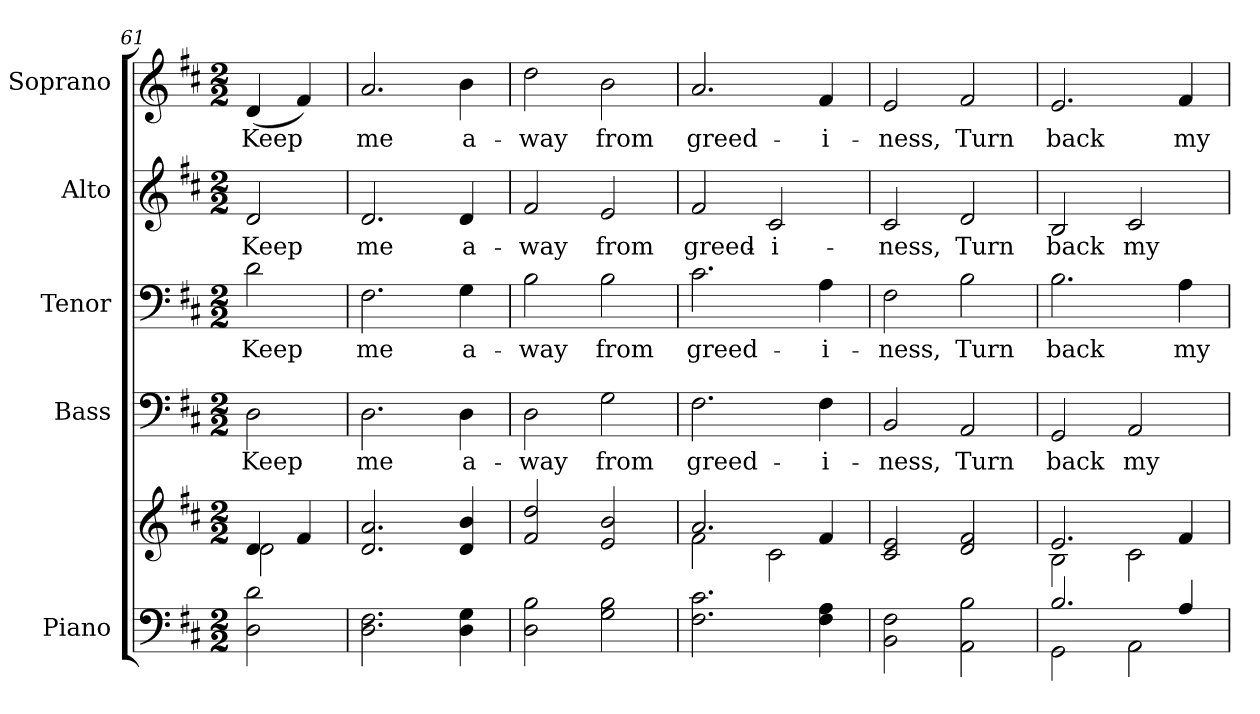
**kern	**kern	**kern	**text	**kern	**text	**kern	**text	**kern	**text
*part5	*part5	*part4	*part4	*part3	*part3	*part2	*part2	*part1	*part1
*staff6	*staff5	*staff4	*staff4	*staff3	*staff3	*staff2	*staff2	*staff1	*staff1
*I"Piano	*	*I"Bass	*	*I"Tenor	*	*I"Alto	*	*I"Soprano	*
*I'Pno.	*	*I'B.	*	*I'T.	*	*I'A.	*	*I'S.	*
*clefF4	*clefG2	*clefF4	*	*clefF4	*	*clefG2	*	*clefG2	*
*k[f#c#]	*k[f#c#]	*k[f#c#]	*	*k[f#c#]	*	*k[f#c#]	*	*k[f#c#]	*
*D:	*D:	*D:	*	*D:	*	*D:	*	*D:	*
*M2/2	*M2/2	*M2/2	*	*M2/2	*	*M2/2	*	*M2/2	*
=61	=61	=61	=61	=61	=61	=61	=61	=61	=61
*	*^	*	*	*	*	*	*	*	*
!	!	!	!	!LO:LY:b:color=#000000	!	!	!	!	!	!
!	!	!	!	!	!	!LO:LY:b:color=#000000	!	!	!	!
!	!	!	!	!	!	!	!	!LO:LY:b:color=#000000	!	!
!	!	!	!	!	!	!	!	!	!	!LO:LY:b:color=#000000
2Di\ 2di	4di/	2di\	2Di\	Keep	2di\	Keep	2di/	Keep	(4di/	Keep
.	4f#i/	.	.	.	.	.	.	.	4f#i/)	.
*	*v	*v	*	*	*	*	*	*	*	*
=62	=62	=62	=62	=62	=62	=62	=62	=62	=62
!	!	!	!LO:LY:b:color=#000000	!	!	!	!	!	!
!	!	!	!	!	!LO:LY:b:color=#000000	!	!	!	!
!	!	!	!	!	!	!	!LO:LY:b:color=#000000	!	!
!	!	!	!	!	!	!	!	!	!LO:LY:b:color=#000000
2.Di\ 2.F#i	2.di/ 2.ai	2.Di\	me	2.F#i\	me	2.di/	me	2.ai/	me
!	!	!	!LO:LY:b:color=#000000	!	!	!	!	!	!
!	!	!	!	!	!LO:LY:b:color=#000000	!	!	!	!
!	!	!	!	!	!	!	!LO:LY:b:color=#000000	!	!
!	!	!	!	!	!	!	!	!	!LO:LY:b:color=#000000
4Di\ 4Gi	4di/ 4bi	4Di\	a-	4Gi\	a-	4di/	a-	4bi\	a-
=63	=63	=63	=63	=63	=63	=63	=63	=63	=63
!	!	!	!LO:LY:b:color=#000000	!	!	!	!	!	!
!	!	!	!	!	!LO:LY:b:color=#000000	!	!	!	!
!	!	!	!	!	!	!	!LO:LY:b:color=#000000	!	!
!	!	!	!	!	!	!	!	!	!LO:LY:b:color=#000000
2Di\ 2Bi	2f#i/ 2ddi	2Di\	-way	2Bi\	-way	2f#i/	-way	2ddi\	-way
!	!	!	!LO:LY:b:color=#000000	!	!	!	!	!	!
!	!	!	!	!	!LO:LY:b:color=#000000	!	!	!	!
!	!	!	!	!	!	!	!LO:LY:b:color=#000000	!	!
!	!	!	!	!	!	!	!	!	!LO:LY:b:color=#000000
2Gi\ 2Bi	2ei/ 2bi	2Gi\	from	2Bi\	from	2ei/	from	2bi\	from
=64	=64	=64	=64	=64	=64	=64	=64	=64	=64
*	*^	*	*	*	*	*	*	*	*
!	!	!	!	!LO:LY:b:color=#000000	!	!	!	!	!	!
!	!	!	!	!	!	!LO:LY:b:color=#000000	!	!	!	!
!	!	!	!	!	!	!	!	!LO:LY:b:color=#000000	!	!
!	!	!	!	!	!	!	!	!	!	!LO:LY:b:color=#000000
2.F#i\ 2.c#i	2.ai/	2f#i\	2.F#i\	greed-	2.c#i\	greed-	2f#i/	greed-	2.ai/	greed-
!	!	!	!	!	!	!	!	!LO:LY:b:color=#000000	!	!
.	.	2c#i\	.	.	.	.	2c#i/	-i-	.	.
!	!	!	!	!LO:LY:b:color=#000000	!	!	!	!	!	!
!	!	!	!	!	!	!LO:LY:b:color=#000000	!	!	!	!
!	!	!	!	!	!	!	!	!	!	!LO:LY:b:color=#000000
4F#i\ 4Ai	4f#i/	.	4F#i\	-i-	4Ai\	-i-	.	.	4f#i/	-i-
*	*v	*v	*	*	*	*	*	*	*	*
!!LO:PB:g=z
=65	=65	=65	=65	=65	=65	=65	=65	=65	=65
!	!	!	!LO:LY:b:color=#000000	!	!	!	!	!	!
!	!	!	!	!	!LO:LY:b:color=#000000	!	!	!	!
!	!	!	!	!	!	!	!LO:LY:b:color=#000000	!	!
!	!	!	!	!	!	!	!	!	!LO:LY:b:color=#000000
2BBi\ 2F#i	2c#i/ 2ei	2BBi/	-ness,	2F#i\	-ness,	2c#i/	-ness,	2ei/	-ness,
!	!	!	!LO:LY:b:color=#000000	!	!	!	!	!	!
!	!	!	!	!	!LO:LY:b:color=#000000	!	!	!	!
!	!	!	!	!	!	!	!LO:LY:b:color=#000000	!	!
!	!	!	!	!	!	!	!	!	!LO:LY:b:color=#000000
2AAi\ 2Bi	2di/ 2f#i	2AAi/	Turn	2Bi\	Turn	2di/	Turn	2f#i/	Turn
=66	=66	=66	=66	=66	=66	=66	=66	=66	=66
*^	*^	*	*	*	*	*	*	*	*
!	!	!	!	!	!LO:LY:b:color=#000000	!	!	!	!	!	!
!	!	!	!	!	!	!	!LO:LY:b:color=#000000	!	!	!	!
!	!	!	!	!	!	!	!	!	!LO:LY:b:color=#000000	!	!
!	!	!	!	!	!	!	!	!	!	!	!LO:LY:b:color=#000000
2.Bi/	2GGi\	2.ei/	2Bi\	2GGi/	back	2.Bi\	back	2Bi/	back	2.ei/	back
!	!	!	!	!	!LO:LY:b:color=#000000	!	!	!	!	!	!
!	!	!	!	!	!	!	!	!	!LO:LY:b:color=#000000	!	!
.	2AAi\	.	2c#i\	2AAi/	my	.	.	2c#i/	my	.	.
!	!	!	!	!	!	!	!LO:LY:b:color=#000000	!	!	!	!
!	!	!	!	!	!	!	!	!	!	!	!LO:LY:b:color=#000000
4Ai/	.	4f#i/	.	.	.	4Ai\	my	.	.	4f#i/	my
*v	*v	*	*	*	*	*	*	*	*	*	*
*	*v	*v	*	*	*	*	*	*	*	*
=	=	=	=	=	=	=	=	=	=
*-	*-	*-	*-	*-	*-	*-	*-	*-	*-
